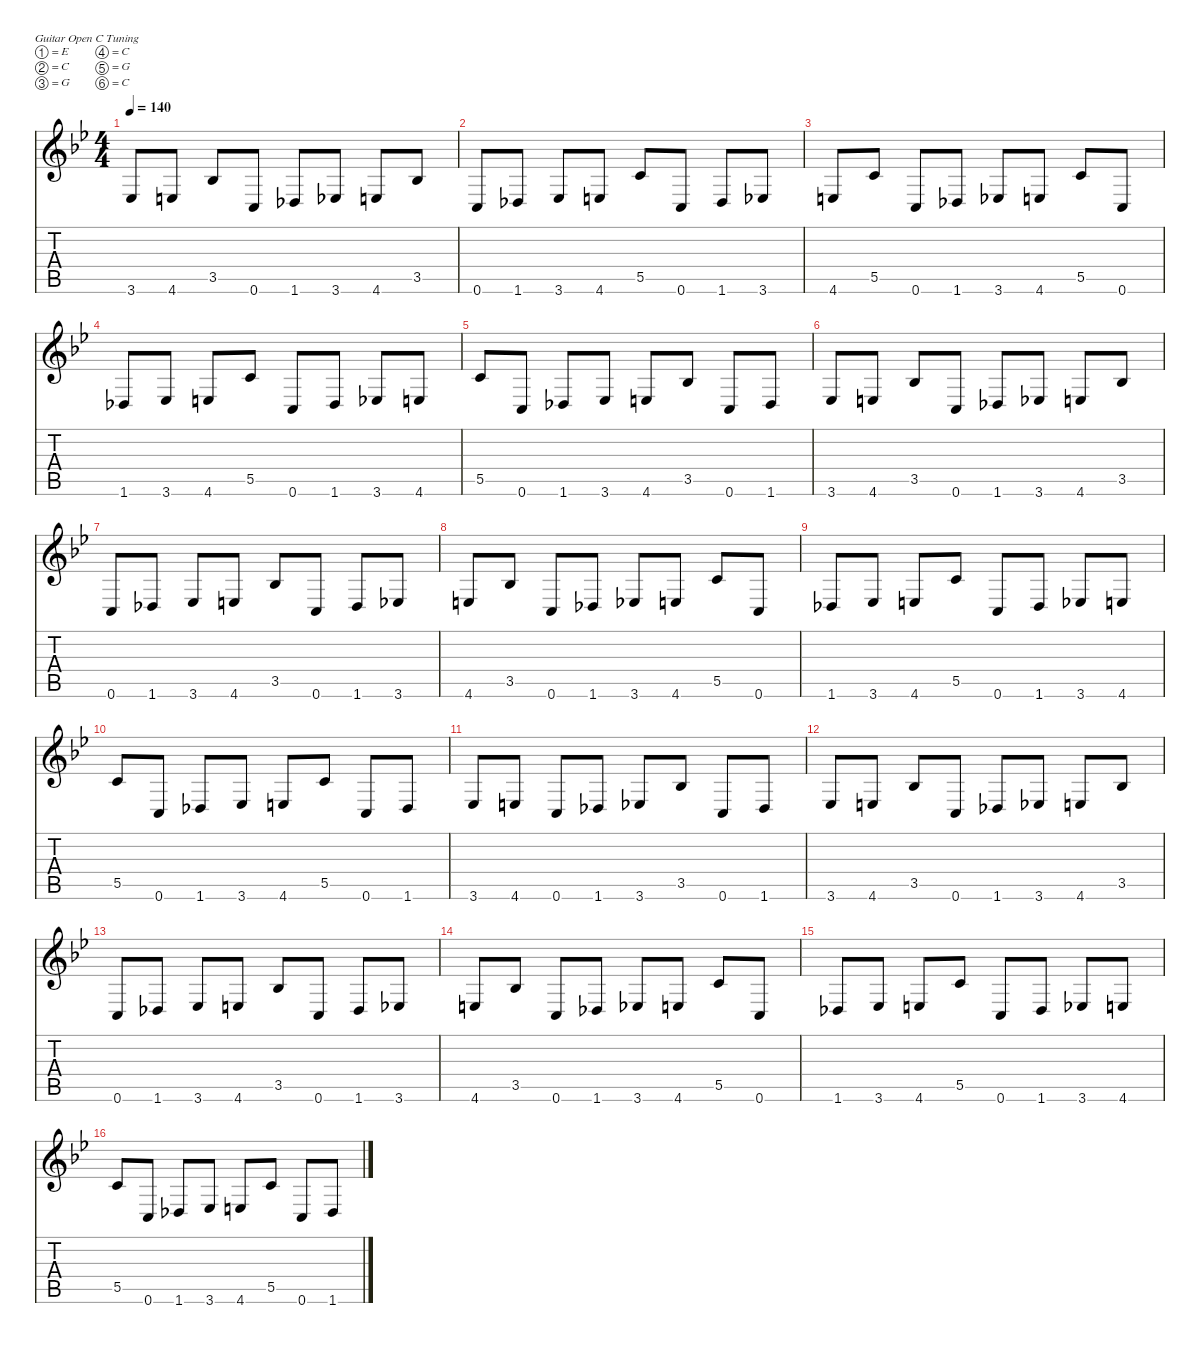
\defaultSystemsLayout 4
\hideDynamics
\bracketExtendMode nobrackets
\singleTrackTrackNamePolicy hidden
\multiTrackTrackNamePolicy hidden
\firstSystemTrackNameMode fullname
\firstSystemTrackNameOrientation horizontal
\otherSystemsTrackNameOrientation horizontal
\track ("Guitar 1" "od.guit.") {instrument overdrivenguitar}
\staff {score tabs}
\tuning (E4 C4 G3 C3 G2 C2)
\ts (4 4)
\tempo 140
\clef g2
\ks gminor
3.6{acc b}.8{dy f beam Up} 4.6{acc forcenatural}.8{beam Up} 3.5{acc b}.8{beam Up} 0.6{acc forcenatural}.8{beam Up} 1.6{acc b}.8{beam Up} 3.6{acc b}.8{beam Up} 4.6{acc forcenatural}.8{beam Up} 3.5{acc b}.8{beam Up} |
0.6{acc forcenatural}.8{beam Up} 1.6{acc b}.8{beam Up} 3.6{acc b}.8{beam Up} 4.6{acc forcenatural}.8{beam Up} 5.5{acc forcenatural}.8{beam Up} 0.6{acc forcenatural}.8{beam Up} 1.6{acc b}.8{beam Up} 3.6{acc b}.8{beam Up} |
4.6{acc forcenatural}.8{beam Up} 5.5{acc forcenatural}.8{beam Up} 0.6{acc forcenatural}.8{beam Up} 1.6{acc b}.8{beam Up} 3.6{acc b}.8{beam Up} 4.6{acc forcenatural}.8{beam Up} 5.5{acc forcenatural}.8{beam Up} 0.6{acc forcenatural}.8{beam Up} |
1.6{acc b}.8{beam Up} 3.6{acc b}.8{beam Up} 4.6{acc forcenatural}.8{beam Up} 5.5{acc forcenatural}.8{beam Up} 0.6{acc forcenatural}.8{beam Up} 1.6{acc b}.8{beam Up} 3.6{acc b}.8{beam Up} 4.6{acc forcenatural}.8{beam Up} |
5.5{acc forcenatural}.8{beam Up} 0.6{acc forcenatural}.8{beam Up} 1.6{acc b}.8{beam Up} 3.6{acc b}.8{beam Up} 4.6{acc forcenatural}.8{beam Up} 3.5{acc b}.8{beam Up} 0.6{acc forcenatural}.8{beam Up} 1.6{acc b}.8{beam Up} |
3.6{acc b}.8{beam Up} 4.6{acc forcenatural}.8{beam Up} 3.5{acc b}.8{beam Up} 0.6{acc forcenatural}.8{beam Up} 1.6{acc b}.8{beam Up} 3.6{acc b}.8{beam Up} 4.6{acc forcenatural}.8{beam Up} 3.5{acc b}.8{beam Up} |
0.6{acc forcenatural}.8{beam Up} 1.6{acc b}.8{beam Up} 3.6{acc b}.8{beam Up} 4.6{acc forcenatural}.8{beam Up} 3.5{acc b}.8{beam Up} 0.6{acc forcenatural}.8{beam Up} 1.6{acc b}.8{beam Up} 3.6{acc b}.8{beam Up} |
4.6{acc forcenatural}.8{beam Up} 3.5{acc b}.8{beam Up} 0.6{acc forcenatural}.8{beam Up} 1.6{acc b}.8{beam Up} 3.6{acc b}.8{beam Up} 4.6{acc forcenatural}.8{beam Up} 5.5{acc forcenatural}.8{beam Up} 0.6{acc forcenatural}.8{beam Up} |
1.6{acc b}.8{beam Up} 3.6{acc b}.8{beam Up} 4.6{acc forcenatural}.8{beam Up} 5.5{acc forcenatural}.8{beam Up} 0.6{acc forcenatural}.8{beam Up} 1.6{acc b}.8{beam Up} 3.6{acc b}.8{beam Up} 4.6{acc forcenatural}.8{beam Up} |
5.5{acc forcenatural}.8{beam Up} 0.6{acc forcenatural}.8{beam Up} 1.6{acc b}.8{beam Up} 3.6{acc b}.8{beam Up} 4.6{acc forcenatural}.8{beam Up} 5.5{acc forcenatural}.8{beam Up} 0.6{acc forcenatural}.8{beam Up} 1.6{acc b}.8{beam Up} |
3.6{acc b}.8{beam Up} 4.6{acc forcenatural}.8{beam Up} 0.6{acc forcenatural}.8{beam Up} 1.6{acc b}.8{beam Up} 3.6{acc b}.8{beam Up} 3.5{acc b}.8{beam Up} 0.6{acc forcenatural}.8{beam Up} 1.6{acc b}.8{beam Up} |
3.6{acc b}.8{beam Up} 4.6{acc forcenatural}.8{beam Up} 3.5{acc b}.8{beam Up} 0.6{acc forcenatural}.8{beam Up} 1.6{acc b}.8{beam Up} 3.6{acc b}.8{beam Up} 4.6{acc forcenatural}.8{beam Up} 3.5{acc b}.8{beam Up} |
0.6{acc forcenatural}.8{beam Up} 1.6{acc b}.8{beam Up} 3.6{acc b}.8{beam Up} 4.6{acc forcenatural}.8{beam Up} 3.5{acc b}.8{beam Up} 0.6{acc forcenatural}.8{beam Up} 1.6{acc b}.8{beam Up} 3.6{acc b}.8{beam Up} |
4.6{acc forcenatural}.8{beam Up} 3.5{acc b}.8{beam Up} 0.6{acc forcenatural}.8{beam Up} 1.6{acc b}.8{beam Up} 3.6{acc b}.8{beam Up} 4.6{acc forcenatural}.8{beam Up} 5.5{acc forcenatural}.8{beam Up} 0.6{acc forcenatural}.8{beam Up} |
1.6{acc b}.8{beam Up} 3.6{acc b}.8{beam Up} 4.6{acc forcenatural}.8{beam Up} 5.5{acc forcenatural}.8{beam Up} 0.6{acc forcenatural}.8{beam Up} 1.6{acc b}.8{beam Up} 3.6{acc b}.8{beam Up} 4.6{acc forcenatural}.8{beam Up} |
5.5{acc forcenatural}.8{beam Up} 0.6{acc forcenatural}.8{beam Up} 1.6{acc b}.8{beam Up} 3.6{acc b}.8{beam Up} 4.6{acc forcenatural}.8{beam Up} 5.5{acc forcenatural}.8{beam Up} 0.6{acc forcenatural}.8{beam Up} 1.6{acc b}.8{beam Up}
